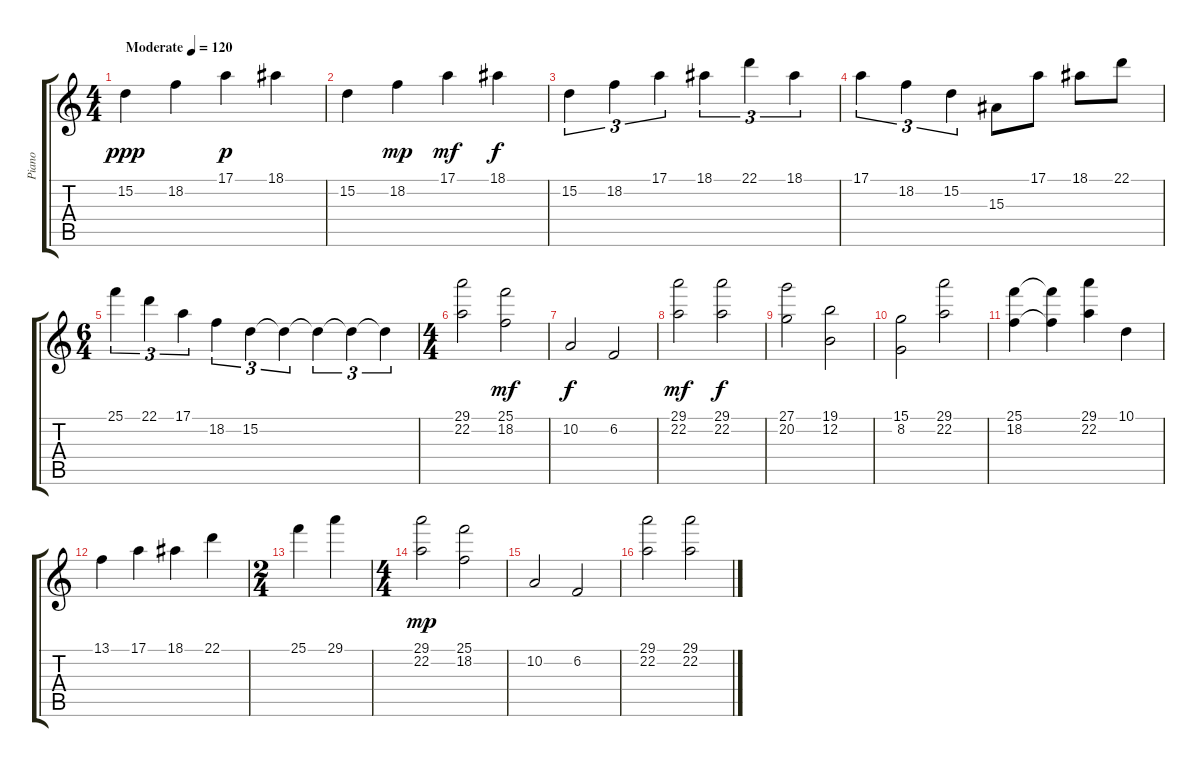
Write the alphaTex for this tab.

\track ("Piano" "Piano") {instrument brightacousticpiano}
\staff {score tabs}
\tuning (E4 B3 G3 D3 A2 E2) {hide}
\ts (4 4)
\tempo (120 "Moderate")
\clef g2
\ks c
15.2.4{dy ppp instrument brightacousticpiano} 18.2.4 17.1.4{dy p} 18.1.4 |
15.2.4 18.2.4{dy mp} 17.1.4{dy mf} 18.1.4{dy f} |
15.2.4{tu (3 2)} 18.2.4{tu (3 2)} 17.1.4{tu (3 2)} 18.1.4{tu (3 2)} 22.1.4{tu (3 2)} 18.1.4{tu (3 2)} |
17.1.4{tu (3 2)} 18.2.4{tu (3 2)} 15.2.4{tu (3 2)} 15.3.8 17.1.8 18.1.8 22.1.8 |
\ts (6 4)
25.1.4{tu (3 2)} 22.1.4{tu (3 2)} 17.1.4{tu (3 2)} 18.2.4{tu (3 2)} 15.2.4{tu (3 2)} 15.2{t}.4{tu (3 2)} 15.2{t}.4{tu (3 2)} 15.2{t}.4{tu (3 2)} 15.2{t}.4{tu (3 2)} |
\ts (4 4)
(29.1 22.2).2 (25.1 18.2).2{dy mf} |
10.2.2{dy f} 6.2.2 |
(29.1 22.2).2{dy mf} (29.1 22.2).2{dy f} |
(27.1 20.2).2 (19.1 12.2).2 |
(15.1 8.2).2 (29.1 22.2).2 |
(25.1 18.2).4 (25.1{t} 18.2{t}).4 (29.1 22.2).4 10.1.4 |
13.1.4 17.1.4 18.1.4 22.1.4 |
\ts (2 4)
25.1.4 29.1.4 |
\ts (4 4)
(29.1 22.2).2{dy mp} (25.1 18.2).2 |
10.2.2 6.2.2 |
(29.1 22.2).2 (29.1 22.2).2
